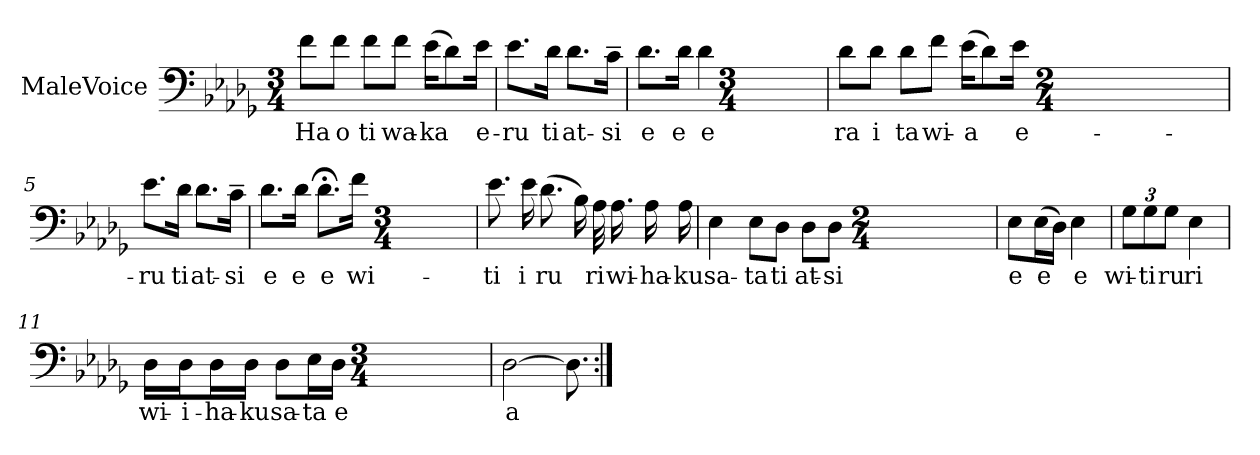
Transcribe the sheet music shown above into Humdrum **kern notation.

**kern	**text
*part1	*part1
*staff1	*staff1
*I"MaleVoice	*
*clefF4	*
*k[b-e-a-d-g-]	*
*M3/4	*
*MM76	*
=1	=1
8f\L	Ha
8f\J	o
8f\L	ti
8f\J	wa-
(16e-\KL	-ka
8d-\)	.
16e-\Jk	e-
=2	=2
8.e-\L	-ru
16d-\Jk	ti
8.d-\L	at-
16c~\Jk	-si
=3	=3
8.d-\L	e
16d-\Jk	e
4d-	e
*M3/4	*
=4	=4
8d-\L	ra
8d-\J	i
8d-\L	ta
8f\J	wi-
(16e-\KL	-a
8d-\)	.
16e-\Jk	e-
*M2/4	*
=5	=5
8.e-\L	-ru
16d-\Jk	ti
8.d-\L	at-
16c~\Jk	-si
=6	=6
8.d-\L	e
16d-\Jk	e
8.d-;<\L	e
16f\Jk	wi-
*M3/4	*
=7	=7
8.e-	-ti
16e-	i
(8.d-	ru
16B-)	.
32A-	ri
16.A-	wi-
16A-	-ha-
16A-	-ku
=8	=8
4E-	sa-
8E-\L	-ta
8D-\J	ti
8D-\L	at-
8D-\J	-si
*M2/4	*
=9	=9
8E-\L	e
(16E-\L	e
16D-\JJ)	.
4E-	e
=10	=10
12G-\L	wi-
12G-\	-ti
12G-\J	ru
4E-	ri
=11	=11
16D-\LL	wi-
16D-\J	-i-
16D-\L	-ha-
16D-\JJ	-ku
8D-\L	sa-
16E-\L	-ta
16D-\JJ	e
*M3/4	*
=12	=12
[2D-	a
8.D-]	.
=:|!	=:|!
*-	*-
